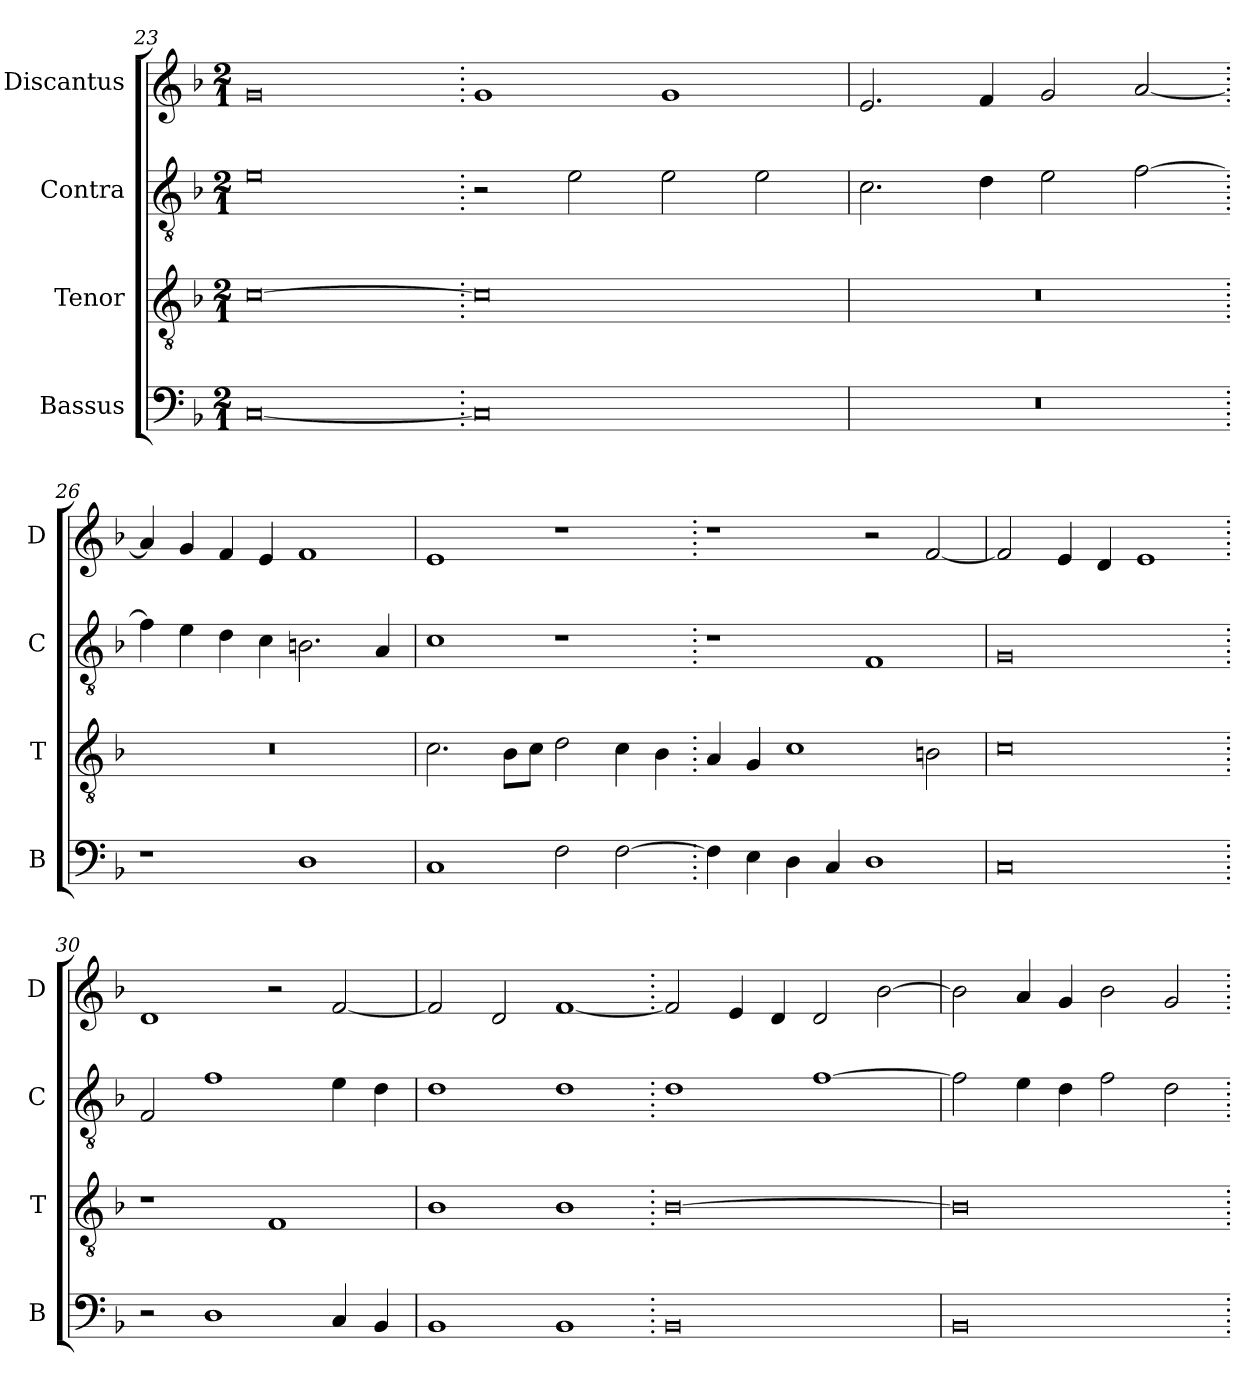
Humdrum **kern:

**kern	**kern	**kern	**kern
*part4	*part3	*part2	*part1
*staff4	*staff3	*staff2	*staff1
*I"Bassus	*I"Tenor	*I"Contra	*I"Discantus
*I'B	*I'T	*I'C	*I'D
*clefF4	*clefGv2	*clefGv2	*clefG2
*k[b-]	*k[b-]	*k[b-]	*k[b-]
*M2/1	*M2/1	*M2/1	*M2/1
=23	=23	=23	=23
[0C	[0c	0e	0g
=24.	=24.	=24.	=24.
0C]	0c]	2r	1g
.	.	2e\	.
.	.	2e\	1g
.	.	2e\	.
=25	=25	=25	=25
0r	0r	2.c\	2.e/
.	.	4d\	4f/
.	.	2e\	2g/
.	.	[2f\	[2a/
=26.	=26.	=26.	=26.
1r	0r	4f\]	4a/]
.	.	4e\	4g/
.	.	4d\	4f/
.	.	4c\	4e/
1D	.	2.Bn\	1f
.	.	4A/	.
=27	=27	=27	=27
1C	2.c\	1c	1e
.	8B-\L	.	.
.	8c\J	.	.
2F\	2d\	1r	1r
[2F\	4c\	.	.
.	4B-\	.	.
=28.	=28.	=28.	=28.
4F\]	4A/	1r	1r
4E\	4G/	.	.
4D\	1c	.	.
4C/	.	.	.
1D	.	1F	2r
.	2Bn\	.	[2f/
=29	=29	=29	=29
0C	0c	0G	2f/]
.	.	.	4e/
.	.	.	4d/
.	.	.	1e
=30.	=30.	=30.	=30.
2r	1r	2F/	1d
1D	.	1f	.
.	1F	.	2r
4C/	.	4e\	[2f/
4BB-/	.	4d\	.
=31	=31	=31	=31
1BB-	1B-	1d	2f/]
.	.	.	2d/
1BB-	1B-	1d	[1f
=32.	=32.	=32.	=32.
0BB-	[0B-	1d	2f/]
.	.	.	4e/
.	.	.	4d/
.	.	[1f	2d/
.	.	.	[2b-\
=33	=33	=33	=33
0BB-	0B-]	2f\]	2b-\]
.	.	4e\	4a/
.	.	4d\	4g/
.	.	2f\	2b-\
.	.	2d\	2g/
=.	=.	=.	=.
*-	*-	*-	*-
